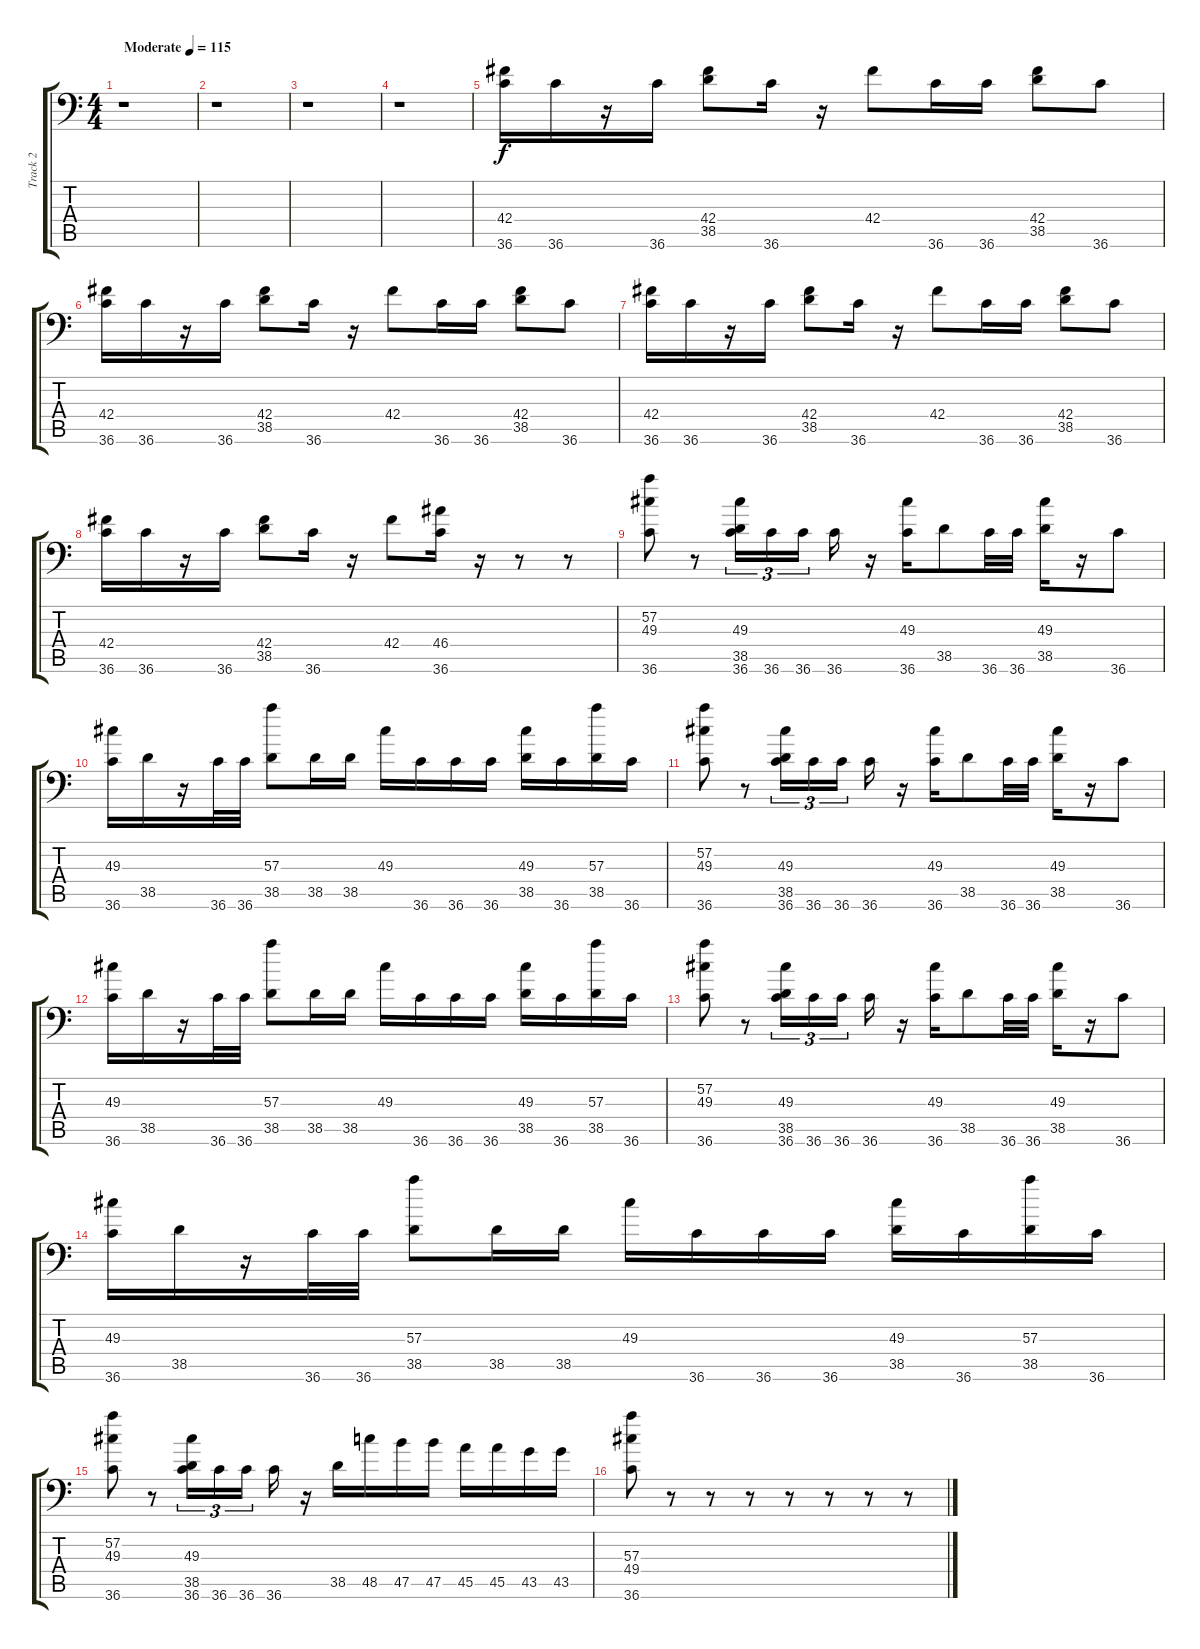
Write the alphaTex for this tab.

\track ("Track 2" "Track 2") {instrument acousticgrandpiano}
\staff {score tabs}
\tuning (C-1 C-1 C-1 C-1 C-1 C-1) {hide}
\ts (4 4)
\tempo (115 "Moderate")
\clef f4
\ks c
r.1{dy f instrument acousticgrandpiano} |
r.1 |
r.1 |
r.1 |
(42.4 36.6).16 36.6.16 r.16 36.6.16 (42.4 38.5).8 36.6.16 r.16 42.4.8 36.6.16 36.6.16 (42.4 38.5).8 36.6.8 |
(42.4 36.6).16 36.6.16 r.16 36.6.16 (42.4 38.5).8 36.6.16 r.16 42.4.8 36.6.16 36.6.16 (42.4 38.5).8 36.6.8 |
(42.4 36.6).16 36.6.16 r.16 36.6.16 (42.4 38.5).8 36.6.16 r.16 42.4.8 36.6.16 36.6.16 (42.4 38.5).8 36.6.8 |
(42.4 36.6).16 36.6.16 r.16 36.6.16 (42.4 38.5).8 36.6.16 r.16 42.4.8 (46.4 36.6).16 r.16 r.8 r.8 |
(57.2 49.3 36.6).8 r.8 (49.3 38.5 36.6).16{tu (3 2)} 36.6.16{tu (3 2)} 36.6.16{tu (3 2)} 36.6.16 r.16 (49.3 36.6).16 38.5.8 36.6.32 36.6.32 (49.3 38.5).16 r.16 36.6.8 |
(49.3 36.6).16 38.5.16 r.16 36.6.32 36.6.32 (57.3 38.5).8 38.5.16 38.5.16 49.3.16 36.6.16 36.6.16 36.6.16 (49.3 38.5).16 36.6.16 (57.3 38.5).16 36.6.16 |
(57.2 49.3 36.6).8 r.8 (49.3 38.5 36.6).16{tu (3 2)} 36.6.16{tu (3 2)} 36.6.16{tu (3 2)} 36.6.16 r.16 (49.3 36.6).16 38.5.8 36.6.32 36.6.32 (49.3 38.5).16 r.16 36.6.8 |
(49.3 36.6).16 38.5.16 r.16 36.6.32 36.6.32 (57.3 38.5).8 38.5.16 38.5.16 49.3.16 36.6.16 36.6.16 36.6.16 (49.3 38.5).16 36.6.16 (57.3 38.5).16 36.6.16 |
(57.2 49.3 36.6).8 r.8 (49.3 38.5 36.6).16{tu (3 2)} 36.6.16{tu (3 2)} 36.6.16{tu (3 2)} 36.6.16 r.16 (49.3 36.6).16 38.5.8 36.6.32 36.6.32 (49.3 38.5).16 r.16 36.6.8 |
(49.3 36.6).16 38.5.16 r.16 36.6.32 36.6.32 (57.3 38.5).8 38.5.16 38.5.16 49.3.16 36.6.16 36.6.16 36.6.16 (49.3 38.5).16 36.6.16 (57.3 38.5).16 36.6.16 |
(57.2 49.3 36.6).8 r.8 (49.3 38.5 36.6).16{tu (3 2)} 36.6.16{tu (3 2)} 36.6.16{tu (3 2)} 36.6.16 r.16 38.5.16 48.5.16 47.5.16 47.5.16 45.5.16 45.5.16 43.5.16 43.5.16 |
(57.3 49.4 36.6).8 r.8 r.8 r.8 r.8 r.8 r.8 r.8
